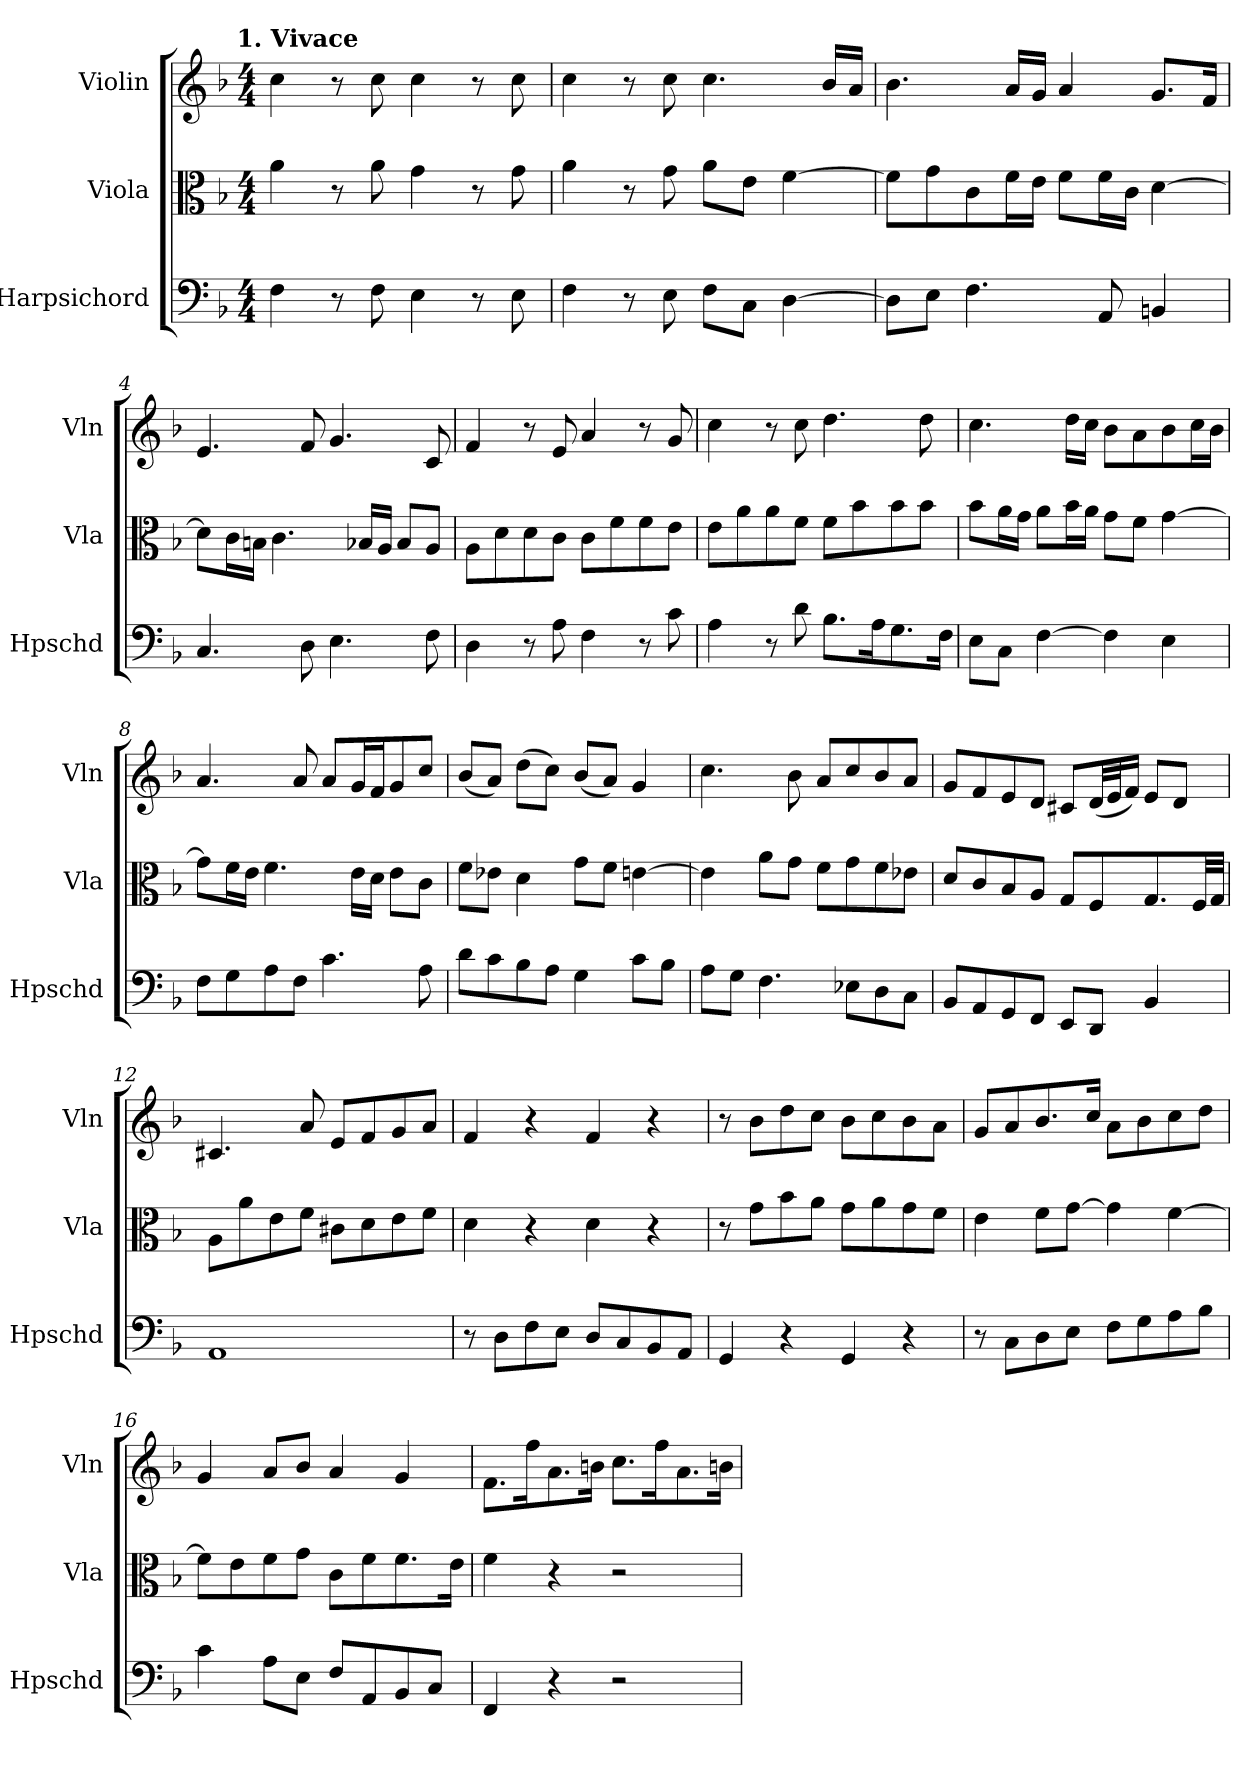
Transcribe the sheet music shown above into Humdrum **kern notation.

**kern	**kern	**kern
*part3	*part2	*part1
*staff3	*staff2	*staff1
*I"Harpsichord	*I"Viola	*I"Violin
*I'Hpschd	*I'Vla	*I'Vln
*clefF4	*clefC3	*clefG2
*k[b-]	*k[b-]	*k[b-]
!!LO:TX:omd:t=1. Vivace
*M4/4	*M4/4	*M4/4
*MM144	*MM144	*MM144
=1	=1	=1
4F\	4a\	4cc\
8r	8r	8r
8F\	8a\	8cc\
4E\	4g\	4cc\
8r	8r	8r
8E\	8g\	8cc\
=2	=2	=2
4F\	4a\	4cc\
8r	8r	8r
8E\	8g\	8cc\
8F\L	8a\L	4.cc\
8C\J	8e\J	.
[4D\	[4f\	.
.	.	16b-/LL
.	.	16a/JJ
=3	=3	=3
8D\L]	8f\L]	4.b-\
8E\J	8g\	.
4.F\	8c\	.
.	16f\L	16a/LL
.	16e\JJ	16g/JJ
.	8f\L	4a/
8AA/	16f\L	.
.	16c\JJ	.
4BBn/	[4d\	8.g/L
.	.	16f/Jk
=4	=4	=4
4.C/	8d\L]	4.e/
.	16c\L	.
.	16Bn\JJ	.
.	4.c\	.
8D\	.	8f/
4.E\	.	4.g/
.	16B-X/LL	.
.	16A/JJ	.
.	8B-/L	.
8F\	8A/J	8c/
=5	=5	=5
4D\	8A\L	4f/
.	8d\	.
8r	8d\	8r
8A\	8c\J	8e/
4F\	8c\L	4a/
.	8f\	.
8r	8f\	8r
8c\	8e\J	8g/
=6	=6	=6
4A\	8e\L	4cc\
.	8a\	.
8r	8a\	8r
8d\	8f\J	8cc\
8.B-\L	8f\L	4.dd\
.	8b-\	.
16A\K	.	.
8.G\	8b-\	.
.	8b-\J	8dd\
16F\Jk	.	.
=7	=7	=7
8E\L	8b-\L	4.cc\
8C\J	16a\L	.
.	16g\JJ	.
[4F\	8a\L	.
.	16b-\L	16dd\LL
.	16a\JJ	16cc\JJ
4F\]	8g\L	8b-\L
.	8f\J	8a\
4E\	[4g\	8b-\
.	.	16cc\L
.	.	16b-\JJ
=8	=8	=8
8F\L	8g\L]	4.a/
8G\	16f\L	.
.	16e\JJ	.
8A\	4.f\	.
8F\J	.	8a/
4.c\	.	8a/L
.	16e\LL	16g/L
.	16d\JJ	16f/J
.	8e\L	8g/
8A\	8c\J	8cc/J
=9	=9	=9
8d\L	8f\L	(8b-/L
8c\	8e-X\J	8a/J)
8B-\	4d\	(8dd\L
8A\J	.	8cc\J)
4G\	8g\L	(8b-/L
.	8f\J	8a/J)
8c\L	[4en\	4g/
8B-\J	.	.
=10	=10	=10
8A\L	4e\]	4.cc\
8G\J	.	.
4.F\	8a\L	.
.	8g\J	8b-\
.	8f\L	8a/L
8E-X\L	8g\	8cc/
8D\	8f\	8b-/
8C\J	8e-X\J	8a/J
=11	=11	=11
8BB-/L	8d/L	8g/L
8AA/	8c/	8f/
8GG/	8B-/	8e/
8FF/J	8A/J	8d/J
8EE/L	8G/L	8c#X/L
8DD/J	8F/	(32d/LL
.	.	32e/J
.	.	16f/JJ)
4BB-/	8.G/	8e/L
.	.	8d/J
.	32F/LL	.
.	32G/JJJ	.
=12	=12	=12
1AA	8A\L	4.c#X/
.	8a\	.
.	8e\	.
.	8f\J	8a/
.	8c#X\L	8e/L
.	8d\	8f/
.	8e\	8g/
.	8f\J	8a/J
=13	=13	=13
8r	4d\	4f/
8D\L	.	.
8F\	4r	4r
8E\J	.	.
8D/L	4d\	4f/
8C/	.	.
8BB-/	4r	4r
8AA/J	.	.
=14	=14	=14
4GG/	8r	8r
.	8g\L	8b-\L
4r	8b-\	8dd\
.	8a\J	8cc\J
4GG/	8g\L	8b-\L
.	8a\	8cc\
4r	8g\	8b-\
.	8f\J	8a\J
=15	=15	=15
8r	4e\	8g/L
8C\L	.	8a/
8D\	8f\L	8.b-/
8E\J	[8g\J	.
.	.	16cc/Jk
8F\L	4g\]	8a\L
8G\	.	8b-\
8A\	[4f\	8cc\
8B-\J	.	8dd\J
=16	=16	=16
4c\	8f\L]	4g/
.	8e\	.
8A\L	8f\	8a/L
8E\J	8g\J	8b-/J
8F/L	8c\L	4a/
8AA/	8f\	.
8BB-/	8.f\	4g/
8C/J	.	.
.	16e\Jk	.
=17	=17	=17
4FF/	4f\	8.f\L
.	.	16ff\K
4r	4r	8.a\
.	.	16bn\Jk
2r	2r	8.cc\L
.	.	16ff\K
.	.	8.a\
.	.	16bn\Jk
=	=	=
*-	*-	*-
